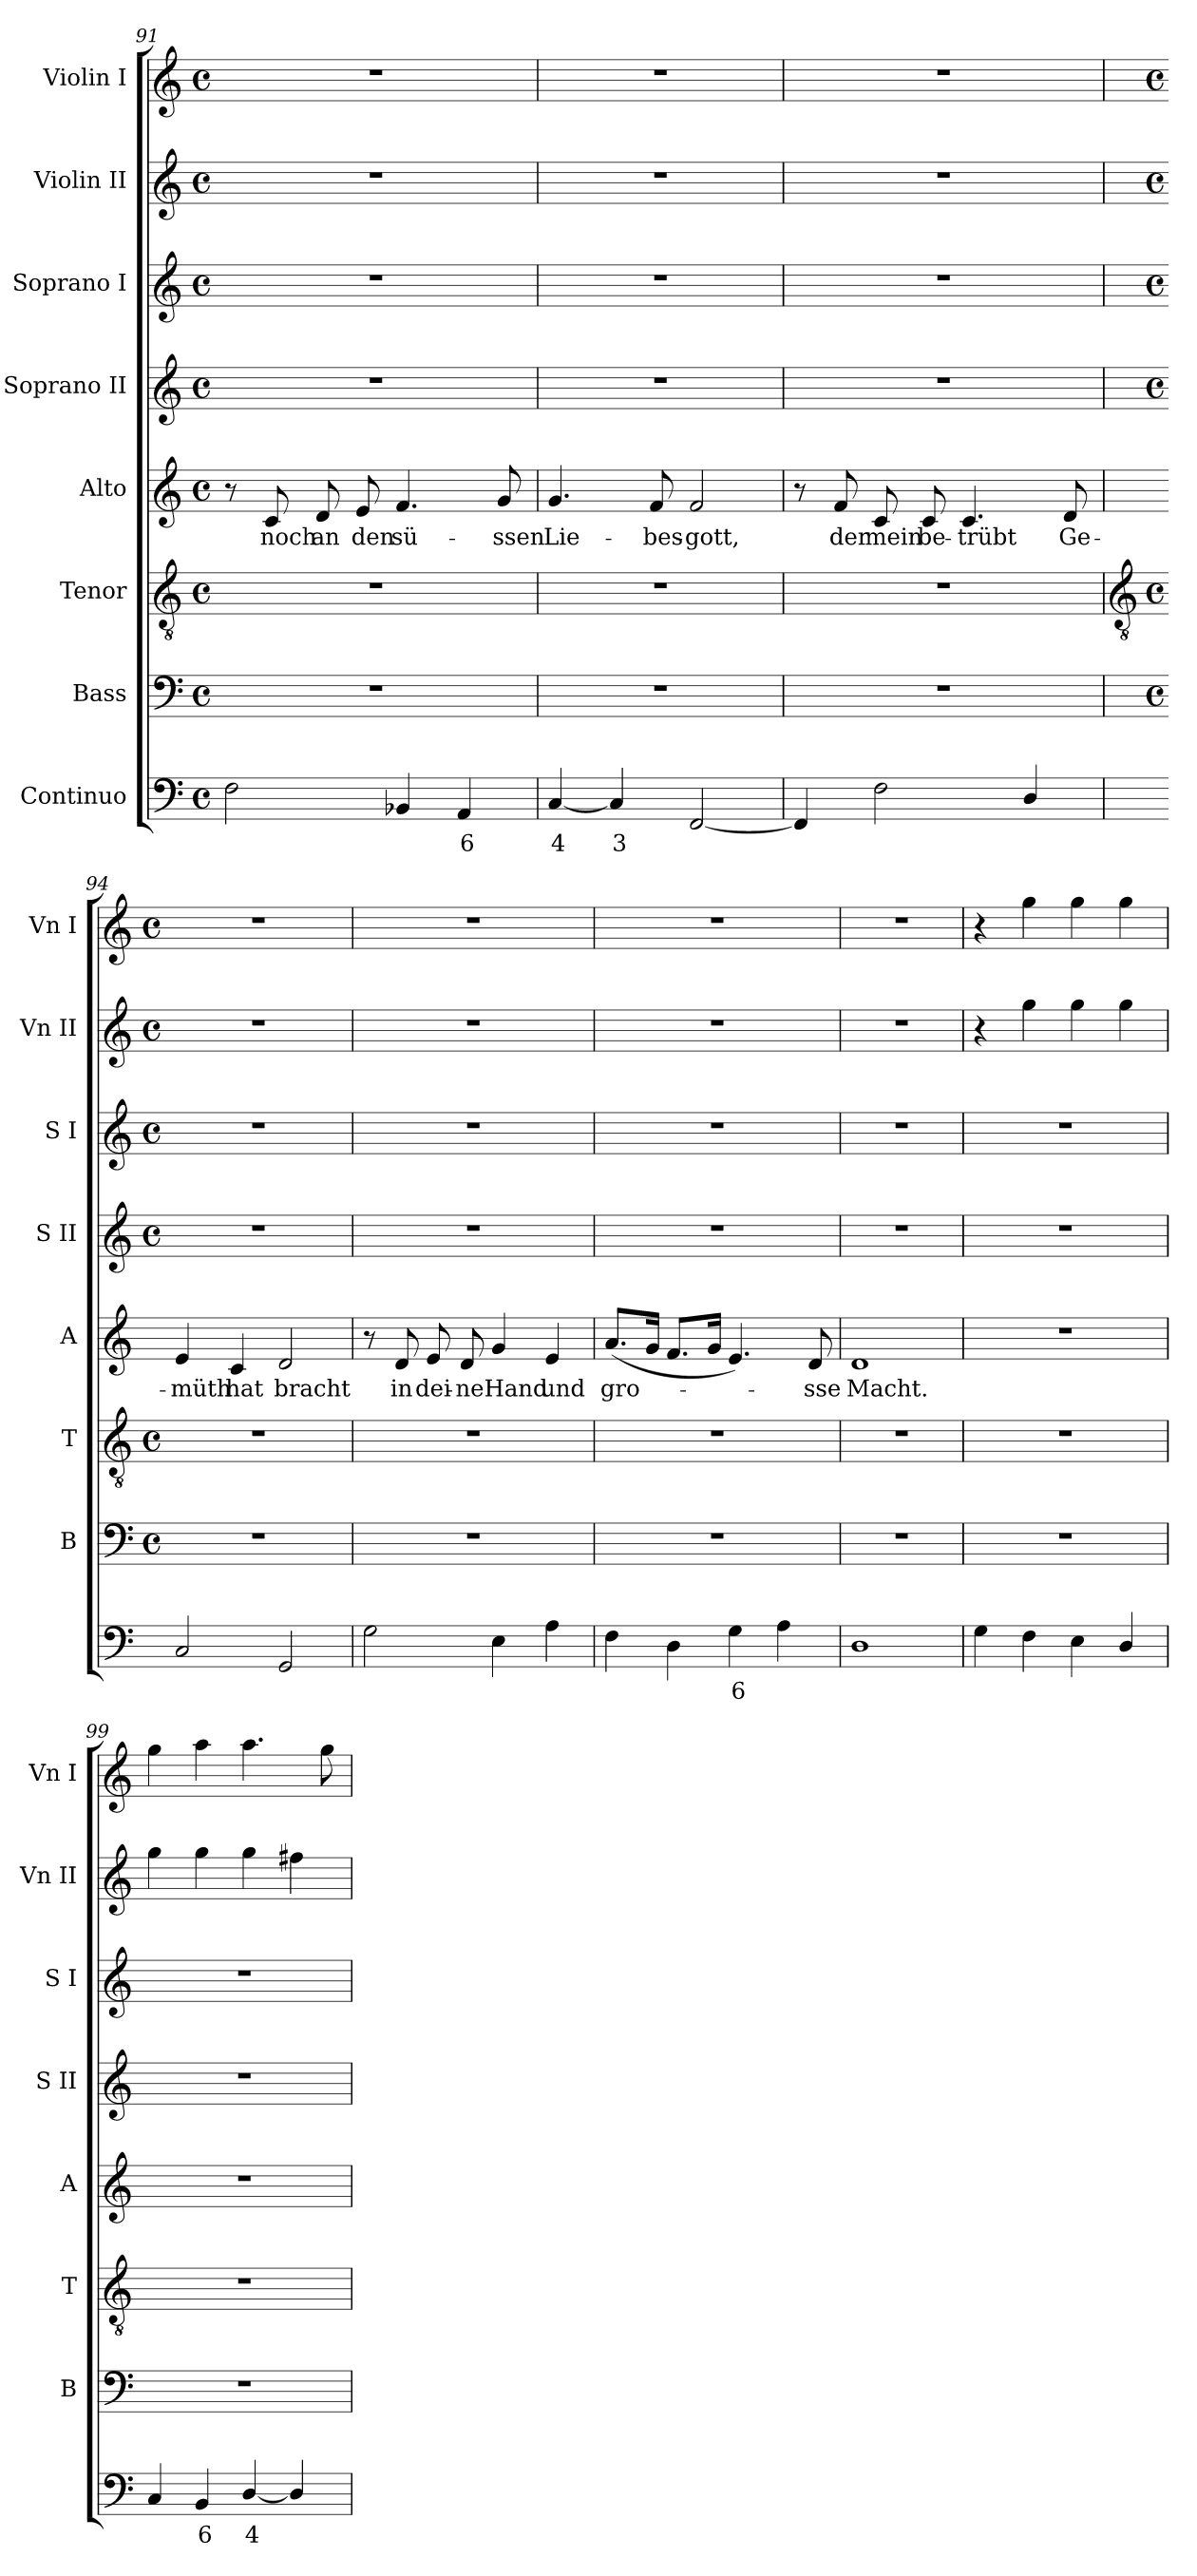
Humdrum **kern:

**kern	**text	**kern	**kern	**kern	**text	**kern	**kern	**kern	**kern
*part8	*part8	*part7	*part6	*part5	*part5	*part4	*part3	*part2	*part1
*staff8	*staff8	*staff7	*staff6	*staff5	*staff5	*staff4	*staff3	*staff2	*staff1
*I"Continuo	*	*I"Bass	*I"Tenor	*I"Alto	*	*I"Soprano II	*I"Soprano I	*I"Violin II	*I"Violin I
*	*	*I'B	*I'T	*I'A	*	*I'S II	*I'S I	*I'Vn II	*I'Vn I
*clefF4	*	*clefF4	*clefGv2	*clefG2	*	*clefG2	*clefG2	*clefG2	*clefG2
*k[]	*	*k[]	*k[]	*k[]	*	*k[]	*k[]	*k[]	*k[]
*C:	*	*C:	*C:	*C:	*	*C:	*C:	*C:	*C:
*M4/4	*	*M4/4	*M4/4	*M4/4	*	*M4/4	*M4/4	*M4/4	*M4/4
*met(c)	*	*met(c)	*met(c)	*met(c)	*	*met(c)	*met(c)	*met(c)	*met(c)
=91	=91	=91	=91	=91	=91	=91	=91	=91	=91
2F	.	1r	1r	8r	.	1r	1r	1r	1r
!	!	!	!	!	!LO:LY:b	!	!	!	!
.	.	.	.	8c	noch	.	.	.	.
!	!	!	!	!	!LO:LY:b	!	!	!	!
.	.	.	.	8d	an	.	.	.	.
!	!	!	!	!	!LO:LY:b	!	!	!	!
.	.	.	.	8e	den	.	.	.	.
!	!	!	!	!	!LO:LY:b	!	!	!	!
4BB-X	.	.	.	4.f	sü-	.	.	.	.
!	!LO:LY:b	!	!	!	!	!	!	!	!
4AA	6	.	.	.	.	.	.	.	.
!	!	!	!	!	!LO:LY:b	!	!	!	!
.	.	.	.	8g	-ssen	.	.	.	.
=92	=92	=92	=92	=92	=92	=92	=92	=92	=92
!	!LO:LY:b	!	!	!	!LO:LY:b	!	!	!	!
[4C	4	1r	1r	4.g	Lie-	1r	1r	1r	1r
!	!LO:LY:b	!	!	!	!	!	!	!	!
4C]	3	.	.	.	.	.	.	.	.
!	!	!	!	!	!LO:LY:b	!	!	!	!
.	.	.	.	8f	-bes-	.	.	.	.
!	!	!	!	!	!LO:LY:b	!	!	!	!
[2FF	.	.	.	2f	-gott,	.	.	.	.
=93	=93	=93	=93	=93	=93	=93	=93	=93	=93
4FF]	.	1r	1r	8r	.	1r	1r	1r	1r
!	!	!	!	!	!LO:LY:b	!	!	!	!
.	.	.	.	8f	der	.	.	.	.
!	!	!	!	!	!LO:LY:b	!	!	!	!
2F	.	.	.	8c	mein	.	.	.	.
!	!	!	!	!	!LO:LY:b	!	!	!	!
.	.	.	.	8c	be-	.	.	.	.
!	!	!	!	!	!LO:LY:b	!	!	!	!
.	.	.	.	4.c	-trübt	.	.	.	.
4D/	.	.	.	.	.	.	.	.	.
!	!	!	!	!	!LO:LY:b	!	!	!	!
.	.	.	.	8d	Ge-	.	.	.	.
!!LO:LB:g=z
=94	=94	=94	=94	=94	=94	=94	=94	=94	=94
*	*	*	*clefGv2	*	*	*	*	*	*
*	*	*	*k[]	*	*	*	*	*k[]	*k[]
*	*	*	*C:	*	*	*	*	*C:	*C:
*	*	*M4/4	*M4/4	*	*	*M4/4	*M4/4	*M4/4	*M4/4
*	*	*met(c)	*met(c)	*	*	*met(c)	*met(c)	*met(c)	*met(c)
!	!	!	!	!	!LO:LY:b	!	!	!	!
2C	.	1r	1r	4e	-müth	1r	1r	1r	1r
!	!	!	!	!	!LO:LY:b	!	!	!	!
.	.	.	.	4c	hat	.	.	.	.
!	!	!	!	!	!LO:LY:b	!	!	!	!
2GG	.	.	.	2d	bracht	.	.	.	.
=95	=95	=95	=95	=95	=95	=95	=95	=95	=95
2G	.	1r	1r	8r	.	1r	1r	1r	1r
!	!	!	!	!	!LO:LY:b	!	!	!	!
.	.	.	.	8d	in	.	.	.	.
!	!	!	!	!	!LO:LY:b	!	!	!	!
.	.	.	.	8e	dei-	.	.	.	.
!	!	!	!	!	!LO:LY:b	!	!	!	!
.	.	.	.	8d	-ne	.	.	.	.
!	!	!	!	!	!LO:LY:b	!	!	!	!
4E	.	.	.	4g	Hand	.	.	.	.
!	!	!	!	!	!LO:LY:b	!	!	!	!
4A	.	.	.	4e	und	.	.	.	.
=96	=96	=96	=96	=96	=96	=96	=96	=96	=96
!	!	!	!	!	!LO:LY:b	!	!	!	!
4F	.	1r	1r	(<8.aL	gro-	1r	1r	1r	1r
.	.	.	.	16gJ	.	.	.	.	.
4D	.	.	.	8.fL	.	.	.	.	.
.	.	.	.	16gJ	.	.	.	.	.
!	!LO:LY:b	!	!	!	!	!	!	!	!
4G	6	.	.	4.e)	.	.	.	.	.
4A	.	.	.	.	.	.	.	.	.
!	!	!	!	!	!LO:LY:b	!	!	!	!
.	.	.	.	8d	sse	.	.	.	.
=97	=97	=97	=97	=97	=97	=97	=97	=97	=97
!	!	!	!	!	!LO:LY:b	!	!	!	!
1D	.	1r	1r	1d	Macht.	1r	1r	1r	1r
=98	=98	=98	=98	=98	=98	=98	=98	=98	=98
4G	.	1r	1r	1r	.	1r	1r	4r	4r
4F	.	.	.	.	.	.	.	4gg	4gg
4E	.	.	.	.	.	.	.	4gg	4gg
4D/	.	.	.	.	.	.	.	4gg	4gg
=99	=99	=99	=99	=99	=99	=99	=99	=99	=99
4C	.	1r	1r	1r	.	1r	1r	4gg	4gg
!	!LO:LY:b	!	!	!	!	!	!	!	!
4BB	6	.	.	.	.	.	.	4gg	4aa
!	!LO:LY:b	!	!	!	!	!	!	!	!
[4D/	4	.	.	.	.	.	.	4gg	4.aa
4D/]	.	.	.	.	.	.	.	4ff#X	.
.	.	.	.	.	.	.	.	.	8gg
=	=	=	=	=	=	=	=	=	=
*-	*-	*-	*-	*-	*-	*-	*-	*-	*-
